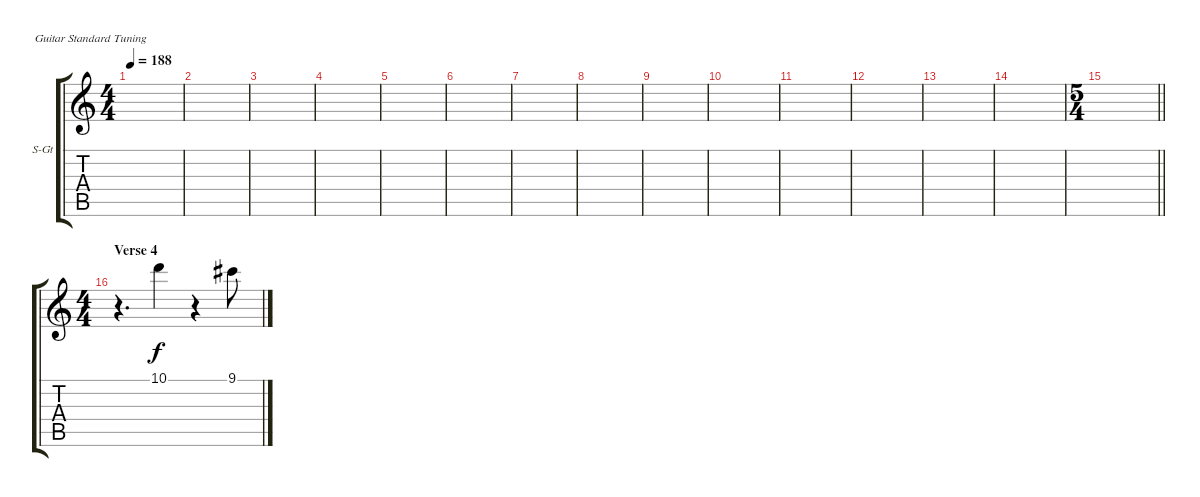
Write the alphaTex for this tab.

\bracketExtendMode groupsimilarinstruments
\firstSystemTrackNameOrientation horizontal
\otherSystemsTrackNameOrientation horizontal
\track ("Voice" "S-Gt") {mute instrument synthvoice}
\staff {score tabs}
\tuning (E4 B3 G3 D3 A2 E2)
\displaytranspose 12
\ts (4 4)
\tempo 188
\clef g2
\ks c
|
|
|
|
|
|
|
|
|
|
|
|
|
|
\ts (5 4)
\barLineRight lightlight
|
\ts (4 4)
\section ("" "Verse 4")
r.4{d} 10.1.4 r.4 9.1.8
